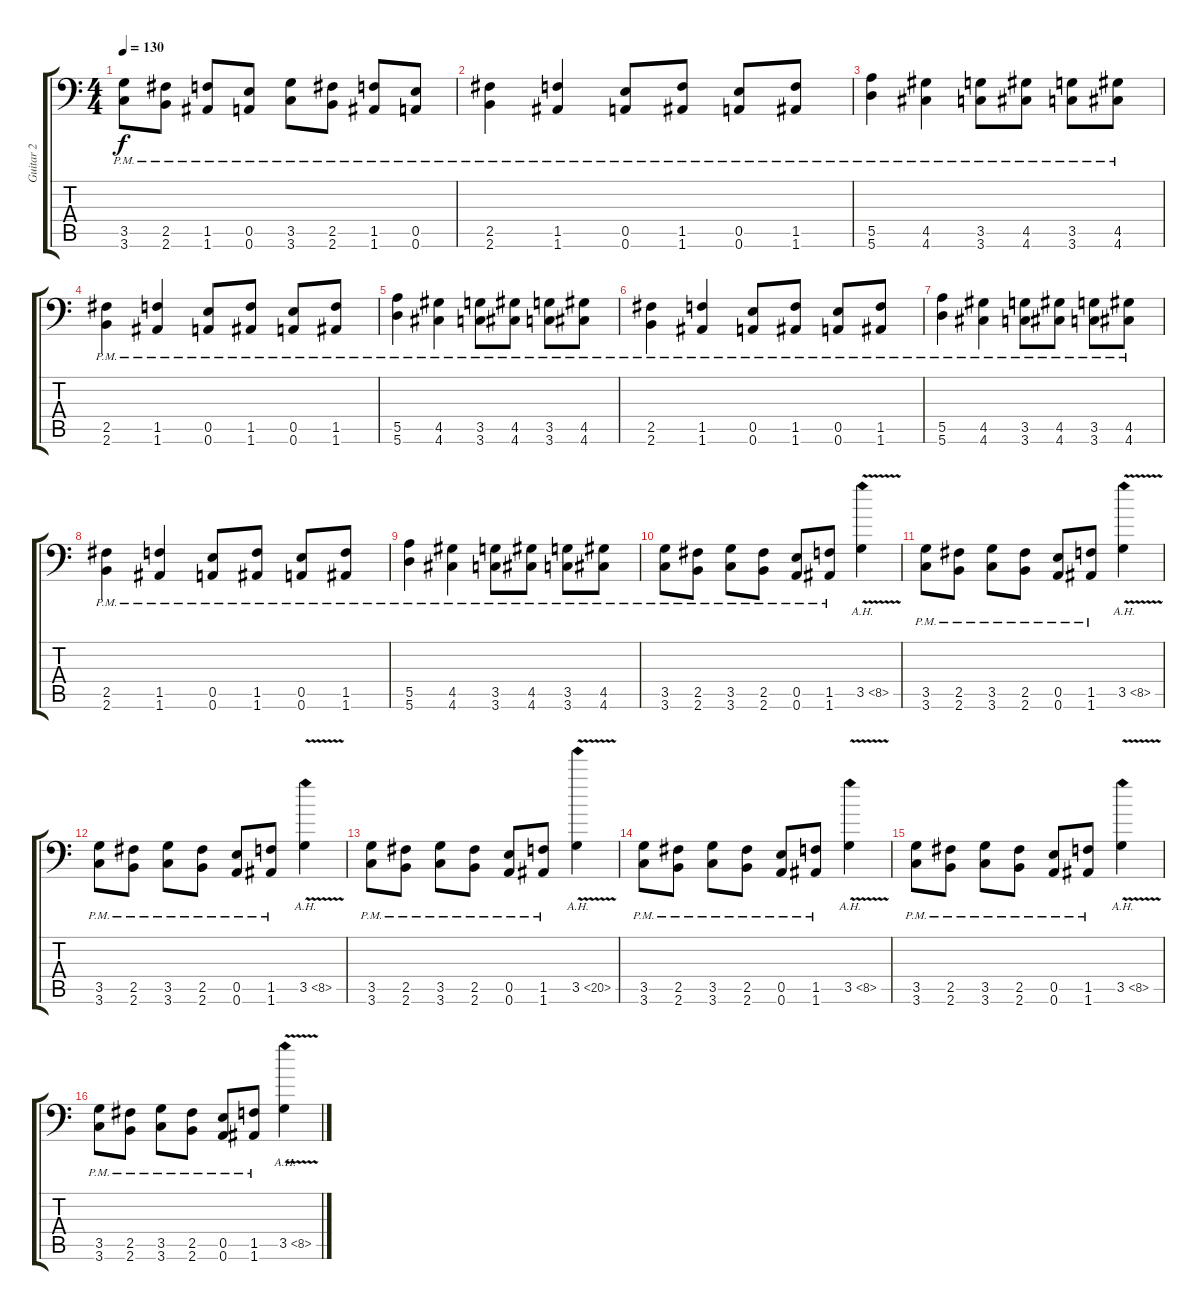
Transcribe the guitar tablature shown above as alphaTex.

\track ("Guitar 2" "Guitar 2") {instrument overdrivenguitar}
\staff {score tabs}
\tuning (B3 Gb3 D3 A2 E2 A1) {hide}
\ts (4 4)
\tempo 130
\clef f4
\ks c
(3.5{pm} 3.6{pm}).8{dy f} (2.5{pm} 2.6{pm}).8 (1.5{pm} 1.6{pm}).8 (0.5{pm} 0.6{pm}).8 (3.5{pm} 3.6{pm}).8 (2.5{pm} 2.6{pm}).8 (1.5{pm} 1.6{pm}).8 (0.5{pm} 0.6{pm}).8 |
(2.5{pm} 2.6{pm}).4 (1.5{pm} 1.6{pm}).4 (0.5{pm} 0.6{pm}).8 (1.5{pm} 1.6{pm}).8 (0.5{pm} 0.6{pm}).8 (1.5{pm} 1.6{pm}).8 |
(5.5{pm} 5.6{pm}).4 (4.5{pm} 4.6{pm}).4 (3.5{pm} 3.6{pm}).8 (4.5{pm} 4.6{pm}).8 (3.5{pm} 3.6{pm}).8 (4.5{pm} 4.6{pm}).8 |
(2.5{pm} 2.6{pm}).4 (1.5{pm} 1.6{pm}).4 (0.5{pm} 0.6{pm}).8 (1.5{pm} 1.6{pm}).8 (0.5{pm} 0.6{pm}).8 (1.5{pm} 1.6{pm}).8 |
(5.5{pm} 5.6{pm}).4 (4.5{pm} 4.6{pm}).4 (3.5{pm} 3.6{pm}).8 (4.5{pm} 4.6{pm}).8 (3.5{pm} 3.6{pm}).8 (4.5{pm} 4.6{pm}).8 |
(2.5{pm} 2.6{pm}).4 (1.5{pm} 1.6{pm}).4 (0.5{pm} 0.6{pm}).8 (1.5{pm} 1.6{pm}).8 (0.5{pm} 0.6{pm}).8 (1.5{pm} 1.6{pm}).8 |
(5.5{pm} 5.6{pm}).4 (4.5{pm} 4.6{pm}).4 (3.5{pm} 3.6{pm}).8 (4.5{pm} 4.6{pm}).8 (3.5{pm} 3.6{pm}).8 (4.5{pm} 4.6{pm}).8 |
(2.5{pm} 2.6{pm}).4 (1.5{pm} 1.6{pm}).4 (0.5{pm} 0.6{pm}).8 (1.5{pm} 1.6{pm}).8 (0.5{pm} 0.6{pm}).8 (1.5{pm} 1.6{pm}).8 |
(5.5{pm} 5.6{pm}).4 (4.5{pm} 4.6{pm}).4 (3.5{pm} 3.6{pm}).8 (4.5{pm} 4.6{pm}).8 (3.5{pm} 3.6{pm}).8 (4.5{pm} 4.6{pm}).8 |
(3.5{pm} 3.6{pm}).8 (2.5{pm} 2.6{pm}).8 (3.5{pm} 3.6{pm}).8 (2.5{pm} 2.6{pm}).8 (0.5{pm} 0.6{pm}).8 (1.5{pm} 1.6{pm}).8 3.5{ah 5 v}.4 |
(3.5{pm} 3.6{pm}).8 (2.5{pm} 2.6{pm}).8 (3.5{pm} 3.6{pm}).8 (2.5{pm} 2.6{pm}).8 (0.5{pm} 0.6{pm}).8 (1.5{pm} 1.6{pm}).8 3.5{ah 5 v}.4 |
(3.5{pm} 3.6{pm}).8 (2.5{pm} 2.6{pm}).8 (3.5{pm} 3.6{pm}).8 (2.5{pm} 2.6{pm}).8 (0.5{pm} 0.6{pm}).8 (1.5{pm} 1.6{pm}).8 3.5{ah 5 v}.4 |
(3.5{pm} 3.6{pm}).8 (2.5{pm} 2.6{pm}).8 (3.5{pm} 3.6{pm}).8 (2.5{pm} 2.6{pm}).8 (0.5{pm} 0.6{pm}).8 (1.5{pm} 1.6{pm}).8 3.5{ah 17 v}.4 |
(3.5{pm} 3.6{pm}).8 (2.5{pm} 2.6{pm}).8 (3.5{pm} 3.6{pm}).8 (2.5{pm} 2.6{pm}).8 (0.5{pm} 0.6{pm}).8 (1.5{pm} 1.6{pm}).8 3.5{ah 5 v}.4 |
(3.5{pm} 3.6{pm}).8 (2.5{pm} 2.6{pm}).8 (3.5{pm} 3.6{pm}).8 (2.5{pm} 2.6{pm}).8 (0.5{pm} 0.6{pm}).8 (1.5{pm} 1.6{pm}).8 3.5{ah 5 v}.4 |
(3.5{pm} 3.6{pm}).8 (2.5{pm} 2.6{pm}).8 (3.5{pm} 3.6{pm}).8 (2.5{pm} 2.6{pm}).8 (0.5{pm} 0.6{pm}).8 (1.5{pm} 1.6{pm}).8 3.5{ah 5 v}.4
